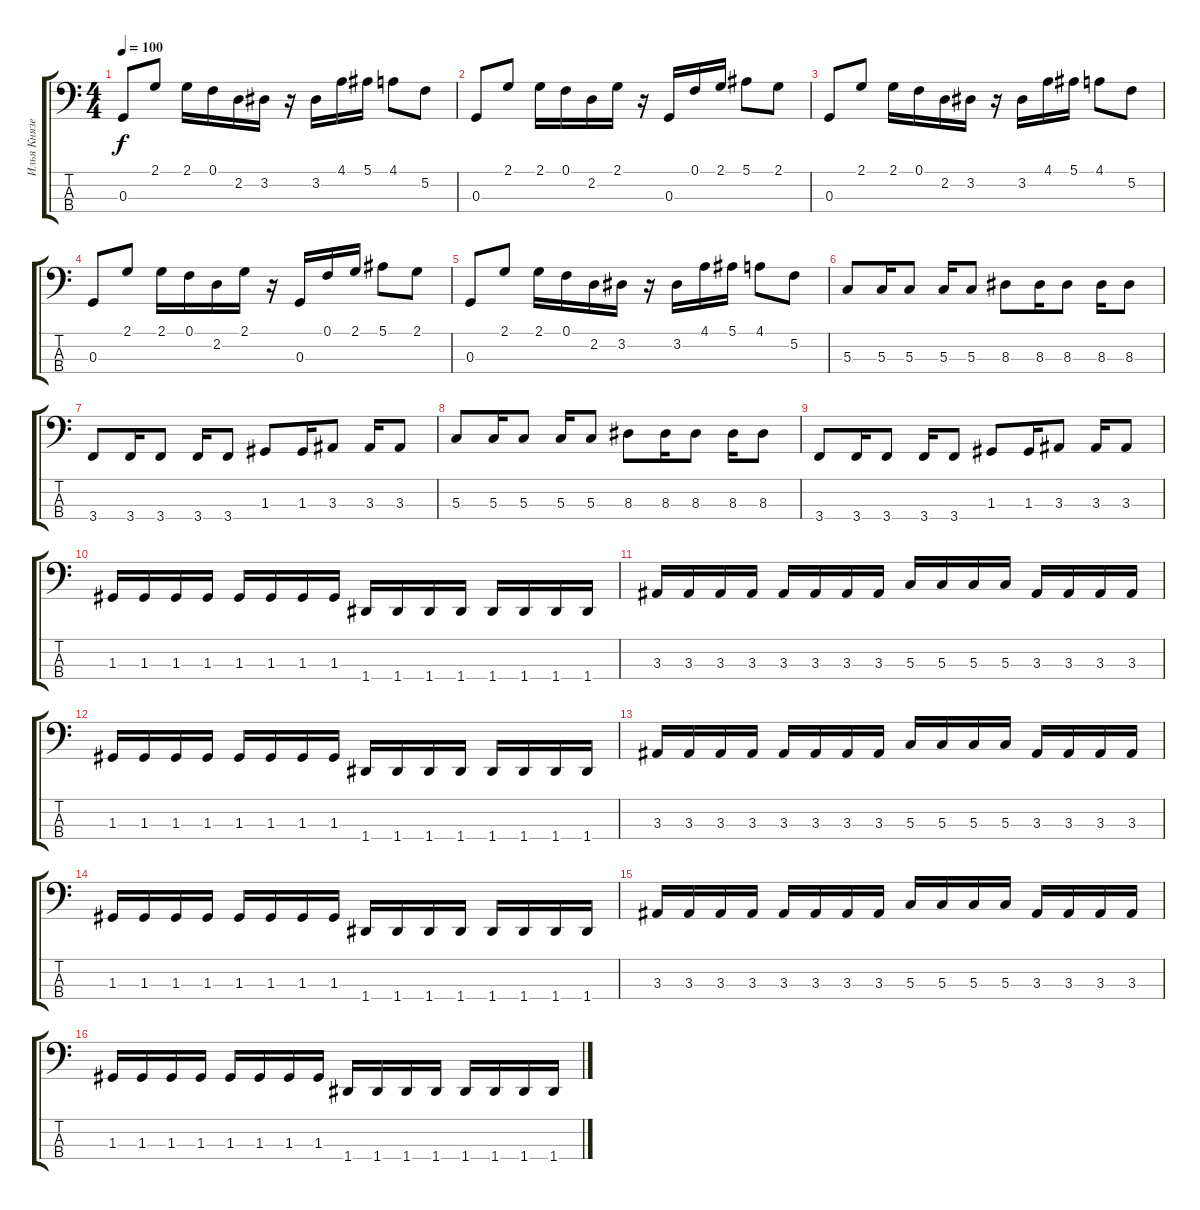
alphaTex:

\track ("Илья Князев (4 стр.)" "Илья Князе") {instrument electricbassfinger}
\staff {score tabs}
\tuning (F2 C2 G1 D1) {hide}
\ts (4 4)
\tempo 100
\clef f4
\ks c
0.3.8{dy f} 2.1.8 2.1.16 0.1.16 2.2.16 3.2.16 r.16 3.2.16 4.1.16 5.1.16 4.1.8 5.2.8 |
0.3.8 2.1.8 2.1.16 0.1.16 2.2.16 2.1.16 r.16 0.3.16 0.1.16 2.1.16 5.1.8 2.1.8 |
0.3.8 2.1.8 2.1.16 0.1.16 2.2.16 3.2.16 r.16 3.2.16 4.1.16 5.1.16 4.1.8 5.2.8 |
0.3.8 2.1.8 2.1.16 0.1.16 2.2.16 2.1.16 r.16 0.3.16 0.1.16 2.1.16 5.1.8 2.1.8 |
0.3.8 2.1.8 2.1.16 0.1.16 2.2.16 3.2.16 r.16 3.2.16 4.1.16 5.1.16 4.1.8 5.2.8 |
5.3.8{instrument electricbassfinger} 5.3.16 5.3.8 5.3.16 5.3.8 8.3.8 8.3.16 8.3.8 8.3.16 8.3.8 |
3.4.8 3.4.16 3.4.8 3.4.16 3.4.8 1.3.8 1.3.16 3.3.8 3.3.16 3.3.8 |
5.3.8 5.3.16 5.3.8 5.3.16 5.3.8 8.3.8 8.3.16 8.3.8 8.3.16 8.3.8 |
3.4.8 3.4.16 3.4.8 3.4.16 3.4.8 1.3.8 1.3.16 3.3.8 3.3.16 3.3.8 |
1.3.16 1.3.16 1.3.16 1.3.16 1.3.16 1.3.16 1.3.16 1.3.16 1.4.16 1.4.16 1.4.16 1.4.16 1.4.16 1.4.16 1.4.16 1.4.16 |
3.3.16 3.3.16 3.3.16 3.3.16 3.3.16 3.3.16 3.3.16 3.3.16 5.3.16 5.3.16 5.3.16 5.3.16 3.3.16 3.3.16 3.3.16 3.3.16 |
1.3.16 1.3.16 1.3.16 1.3.16 1.3.16 1.3.16 1.3.16 1.3.16 1.4.16 1.4.16 1.4.16 1.4.16 1.4.16 1.4.16 1.4.16 1.4.16 |
3.3.16 3.3.16 3.3.16 3.3.16 3.3.16 3.3.16 3.3.16 3.3.16 5.3.16 5.3.16 5.3.16 5.3.16 3.3.16 3.3.16 3.3.16 3.3.16 |
1.3.16 1.3.16 1.3.16 1.3.16 1.3.16 1.3.16 1.3.16 1.3.16 1.4.16 1.4.16 1.4.16 1.4.16 1.4.16 1.4.16 1.4.16 1.4.16 |
3.3.16 3.3.16 3.3.16 3.3.16 3.3.16 3.3.16 3.3.16 3.3.16 5.3.16 5.3.16 5.3.16 5.3.16 3.3.16 3.3.16 3.3.16 3.3.16 |
1.3.16 1.3.16 1.3.16 1.3.16 1.3.16 1.3.16 1.3.16 1.3.16 1.4.16 1.4.16 1.4.16 1.4.16 1.4.16 1.4.16 1.4.16 1.4.16
